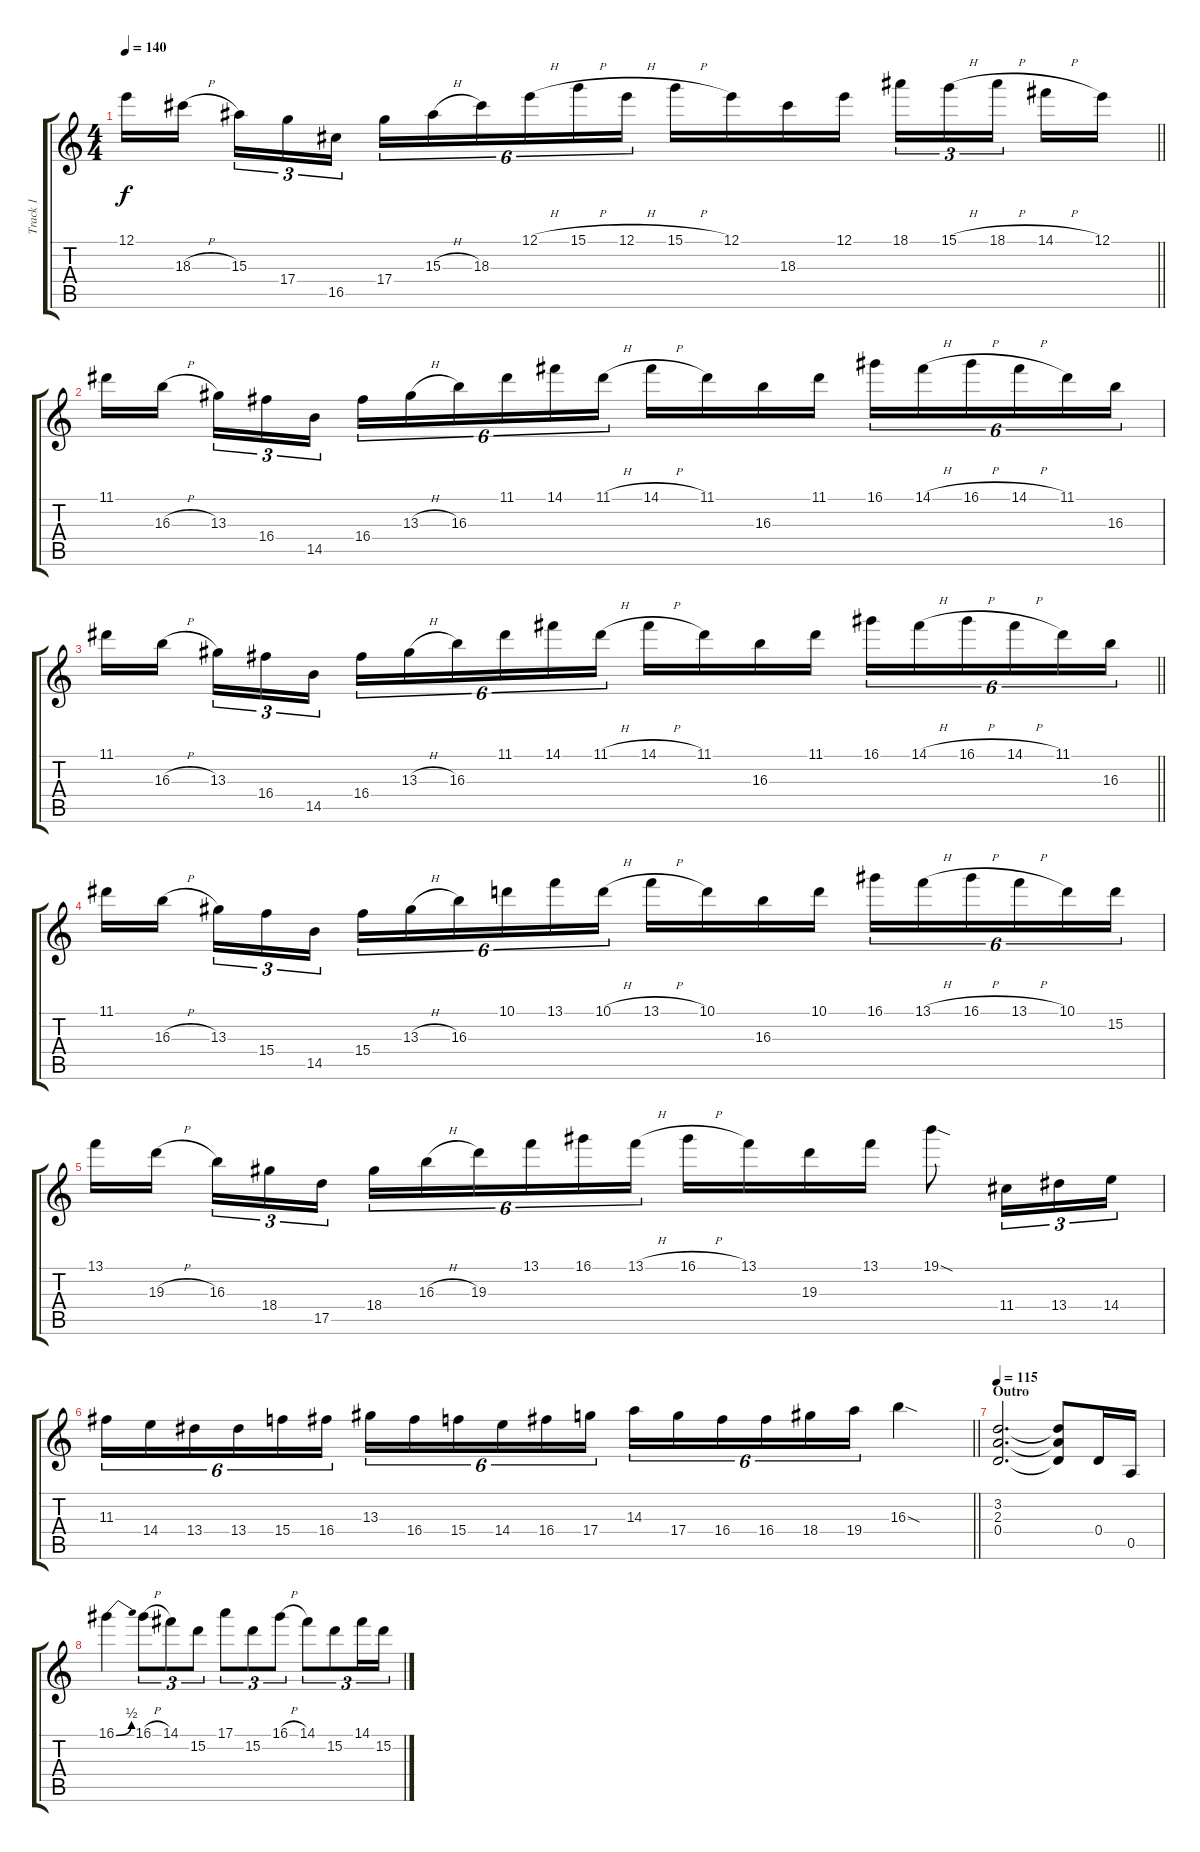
\track ("Track 1" "Track 1") {instrument overdrivenguitar}
\staff {score tabs}
\tuning (E4 B3 G3 D3 A2 E2) {hide}
\ts (4 4)
\tempo 140
\clef g2
\barLineRight lightlight
\ks c
12.1.16{dy f} 18.3{h}.16{beam splitsecondary} 15.3.16{tu (3 2)} 17.4.16{tu (3 2)} 16.5.16{tu (3 2)} 17.4.16{tu (6 4)} 15.3{h}.16{tu (6 4)} 18.3.16{tu (6 4)} 12.1{h}.16{tu (6 4)} 15.1{h}.16{tu (6 4)} 12.1{h}.16{tu (6 4)} 15.1{h}.16 12.1.16 18.3.16 12.1.16 18.1.16{tu (3 2)} 15.1{h}.16{tu (3 2)} 18.1{h}.16{tu (3 2) beam splitsecondary} 14.1{h}.16 12.1.16 |
11.1.16 16.3{h}.16{beam splitsecondary} 13.3.16{tu (3 2)} 16.4.16{tu (3 2)} 14.5.16{tu (3 2)} 16.4.16{tu (6 4)} 13.3{h}.16{tu (6 4)} 16.3.16{tu (6 4)} 11.1.16{tu (6 4)} 14.1.16{tu (6 4)} 11.1{h}.16{tu (6 4)} 14.1{h}.16 11.1.16 16.3.16 11.1.16 16.1.16{tu (6 4)} 14.1{h}.16{tu (6 4)} 16.1{h}.16{tu (6 4)} 14.1{h}.16{tu (6 4)} 11.1.16{tu (6 4)} 16.3.16{tu (6 4)} |
\barLineRight lightlight
11.1.16 16.3{h}.16{beam splitsecondary} 13.3.16{tu (3 2)} 16.4.16{tu (3 2)} 14.5.16{tu (3 2)} 16.4.16{tu (6 4)} 13.3{h}.16{tu (6 4)} 16.3.16{tu (6 4)} 11.1.16{tu (6 4)} 14.1.16{tu (6 4)} 11.1{h}.16{tu (6 4)} 14.1{h}.16 11.1.16 16.3.16 11.1.16 16.1.16{tu (6 4)} 14.1{h}.16{tu (6 4)} 16.1{h}.16{tu (6 4)} 14.1{h}.16{tu (6 4)} 11.1.16{tu (6 4)} 16.3.16{tu (6 4)} |
11.1.16 16.3{h}.16{beam splitsecondary} 13.3.16{tu (3 2)} 15.4.16{tu (3 2)} 14.5.16{tu (3 2)} 15.4.16{tu (6 4)} 13.3{h}.16{tu (6 4)} 16.3.16{tu (6 4)} 10.1.16{tu (6 4)} 13.1.16{tu (6 4)} 10.1{h}.16{tu (6 4)} 13.1{h}.16 10.1.16 16.3.16 10.1.16 16.1.16{tu (6 4)} 13.1{h}.16{tu (6 4)} 16.1{h}.16{tu (6 4)} 13.1{h}.16{tu (6 4)} 10.1.16{tu (6 4)} 15.2.16{tu (6 4)} |
13.1.16 19.3{h}.16{beam splitsecondary} 16.3.16{tu (3 2)} 18.4.16{tu (3 2)} 17.5.16{tu (3 2)} 18.4.16{tu (6 4)} 16.3{h}.16{tu (6 4)} 19.3.16{tu (6 4)} 13.1.16{tu (6 4)} 16.1.16{tu (6 4)} 13.1{h}.16{tu (6 4)} 16.1{h}.16 13.1.16 19.3.16 13.1.16 19.1{sod}.8 11.4.16{tu (3 2)} 13.4.16{tu (3 2)} 14.4.16{tu (3 2)} |
\barLineRight lightlight
11.3.16{tu (6 4)} 14.4.16{tu (6 4)} 13.4.16{tu (6 4)} 13.4.16{tu (6 4)} 15.4.16{tu (6 4)} 16.4.16{tu (6 4)} 13.3.16{tu (6 4)} 16.4.16{tu (6 4)} 15.4.16{tu (6 4)} 14.4.16{tu (6 4)} 16.4.16{tu (6 4)} 17.4.16{tu (6 4)} 14.3.16{tu (6 4)} 17.4.16{tu (6 4)} 16.4.16{tu (6 4)} 16.4.16{tu (6 4)} 18.4.16{tu (6 4)} 19.4.16{tu (6 4)} 16.3{sod}.4 |
\section ("" "Outro")
\tempo 115
(3.2 2.3 0.4).2{d} (3.2{t} 2.3{t} 0.4{t}).8 0.4.16 0.5.16 |
16.1{be (bend 0 0 60 2)}.4 16.1{h}.8{tu (3 2)} 14.1.8{tu (3 2)} 15.2.8{tu (3 2)} 17.1.8{tu (3 2)} 15.2.8{tu (3 2)} 16.1{h}.8{tu (3 2)} 14.1.8{tu (3 2)} 15.2.8{tu (3 2)} 14.1.16{tu (3 2)} 15.2.16{tu (3 2)}
